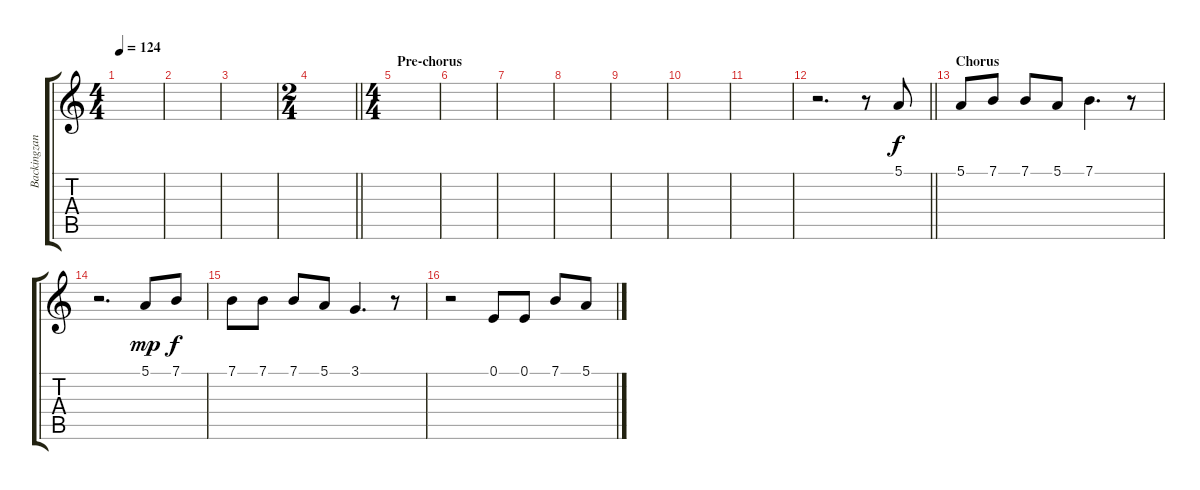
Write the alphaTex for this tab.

\track ("Backingzang" "Backingzan") {instrument clarinet}
\staff {score tabs}
\tuning (E4 B3 G3 D3 A2 E2) {hide}
\ts (4 4)
\tempo 124
\clef g2
\ks c
|
|
|
\ts (2 4)
\barLineRight lightlight
|
\ts (4 4)
\section ("" "Pre-chorus")
|
|
|
|
|
|
|
\barLineRight lightlight
r.2{d} r.8 5.1.8 |
\section ("" "Chorus")
5.1.8{dy f} 7.1.8 7.1.8 5.1.8 7.1.4{d} r.8 |
r.2{d} 5.1.8{dy mp} 7.1.8{dy f} |
7.1.8 7.1.8 7.1.8 5.1.8 3.1.4{d} r.8 |
r.2 0.1.8 0.1.8 7.1.8 5.1.8
